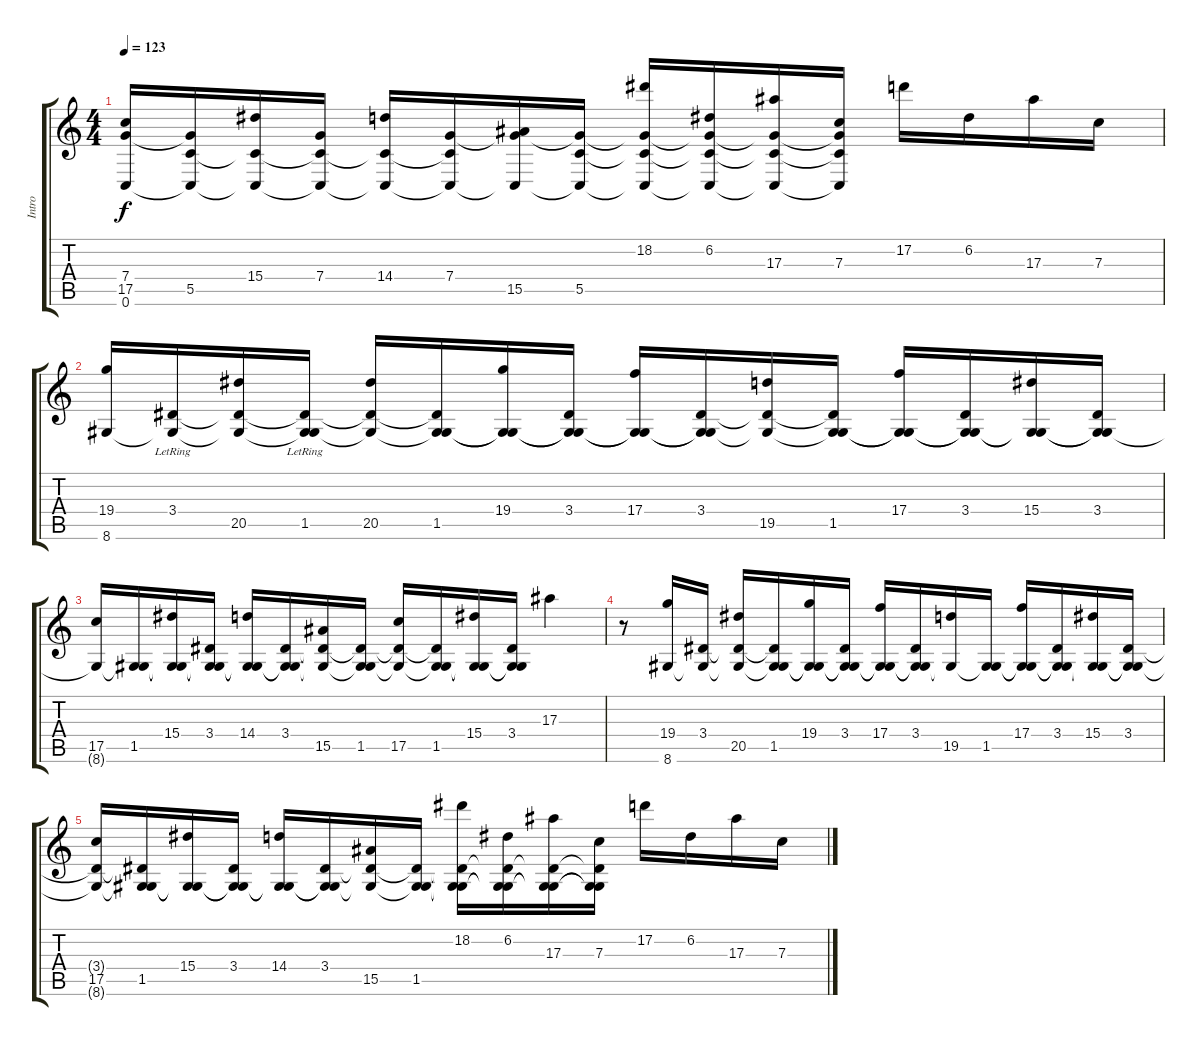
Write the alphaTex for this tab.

\track ("Intro" "Intro") {instrument acousticguitarnylon}
\staff {score tabs}
\tuning (D4 A3 F3 C3 G2 C2) {hide}
\ts (4 4)
\tempo 123
\clef g2
\ks c
(7.4{t} 17.5 0.6{t}).16{dy f} (7.4{t} 5.5 0.6{t}).16 (15.4 5.5{t} 0.6{t}).16 (7.4 5.5{t} 0.6{t}).16 (14.4 5.5{t} 0.6{t}).16 (7.4 5.5{t} 0.6{t}).16 (7.4{t} 15.5 0.6{t}).16 (7.4{t} 5.5 0.6{t}).16 (18.2 7.4{t} 5.5{t} 0.6{t}).16 (6.2 7.4{t} 5.5{t} 0.6{t}).16 (17.3 7.4{t} 5.5{t} 0.6{t}).16 (7.3 7.4{t} 5.5{t} 0.6{t}).16 17.2.16 6.2.16 17.3.16 7.3.16 |
(19.4 8.6).16 (3.4{lr} 8.6{t}).16 (3.4{t} 20.5 8.6{t}).16 (3.4{t} 1.5{lr} 8.6{t}).16 (3.4{t} 20.5 8.6{t}).16 (3.4{t} 1.5 8.6{t}).16 (19.4 1.5{t} 8.6{t}).16 (3.4 1.5{t} 8.6{t}).16 (17.4 1.5{t} 8.6{t}).16 (3.4 1.5{t} 8.6{t}).16 (3.4{t} 19.5 8.6{t}).16 (3.4{t} 1.5 8.6{t}).16 (17.4 1.5{t} 8.6{t}).16 (3.4 1.5{t} 8.6{t}).16 (15.4 1.5{t} 8.6{t}).16 (3.4 1.5{t} 8.6{t}).16 |
(17.5 8.6{t}).16 (1.5 8.6{t}).16 (15.4 1.5{t} 8.6{t}).16 (3.4 1.5{t} 8.6{t}).16 (14.4 1.5{t} 8.6{t}).16 (3.4 1.5{t} 8.6{t}).16 (3.4{t} 15.5 8.6{t}).16 (3.4{t} 1.5 8.6{t}).16 (3.4{t} 17.5 8.6{t}).16 (3.4{t} 1.5 8.6{t}).16 (15.4 1.5{t} 8.6{t}).16 (3.4 1.5{t} 8.6{t}).16 17.3.4 |
r.8 (19.4 8.6).16 (3.4 8.6{t}).16 (3.4{t} 20.5 8.6{t}).16 (3.4{t} 1.5 8.6{t}).16 (19.4 1.5{t} 8.6{t}).16 (3.4 1.5{t} 8.6{t}).16 (17.4 1.5{t} 8.6{t}).16 (3.4 1.5{t} 8.6{t}).16 (19.5 8.6{t}).16 (1.5 8.6{t}).16 (17.4 1.5{t} 8.6{t}).16 (3.4 1.5{t} 8.6{t}).16 (15.4 1.5{t} 8.6{t}).16 (3.4 1.5{t} 8.6{t}).16 |
(3.4{t} 17.5 8.6{t}).16 (3.4{t} 1.5 8.6{t}).16 (15.4 1.5{t} 8.6{t}).16 (3.4 1.5{t} 8.6{t}).16 (14.4 1.5{t} 8.6{t}).16 (3.4 1.5{t} 8.6{t}).16 (3.4{t} 15.5 8.6{t}).16 (3.4{t} 1.5 8.6{t}).16 (18.2 3.4{t} 1.5{t} 8.6{t}).16 (6.2 3.4{t} 1.5{t} 8.6{t}).16 (17.3 3.4{t} 1.5{t} 8.6{t}).16 (7.3 3.4{t} 1.5{t} 8.6{t}).16 17.2.16 6.2.16 17.3.16 7.3.16
